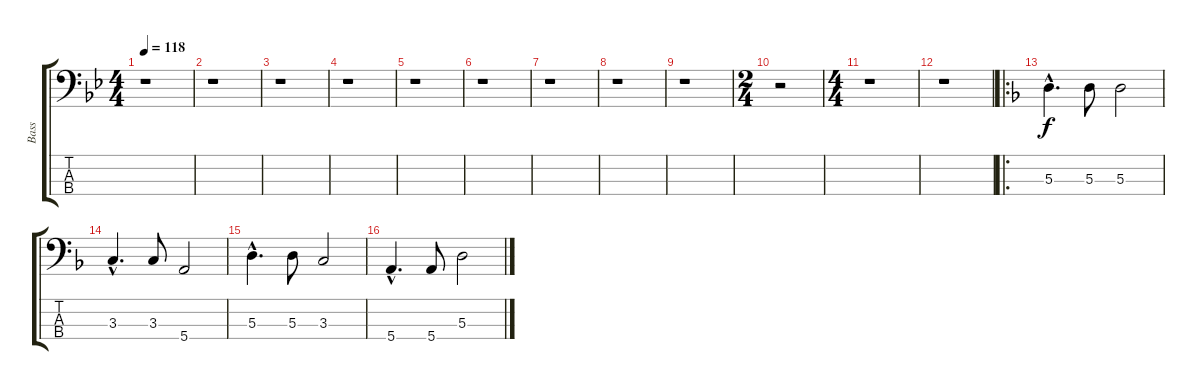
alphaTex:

\track ("Bass" "Bass") {instrument electricbassfinger}
\staff {score tabs}
\tuning (G2 D2 A1 E1) {hide}
\ts (4 4)
\tempo 118
\clef f4
\ks gminor
r.1{dy f instrument electricbassfinger} |
r.1 |
r.1 |
r.1 |
r.1 |
r.1 |
r.1 |
r.1 |
r.1 |
\ts (2 4)
r.2 |
\ts (4 4)
r.1 |
r.1 |
\ro
\ks dminor
5.3{hac}.4{d} 5.3.8 5.3.2 |
3.3{hac}.4{d} 3.3.8 5.4.2 |
5.3{hac}.4{d} 5.3.8 3.3.2 |
5.4{hac}.4{d} 5.4.8 5.3.2
